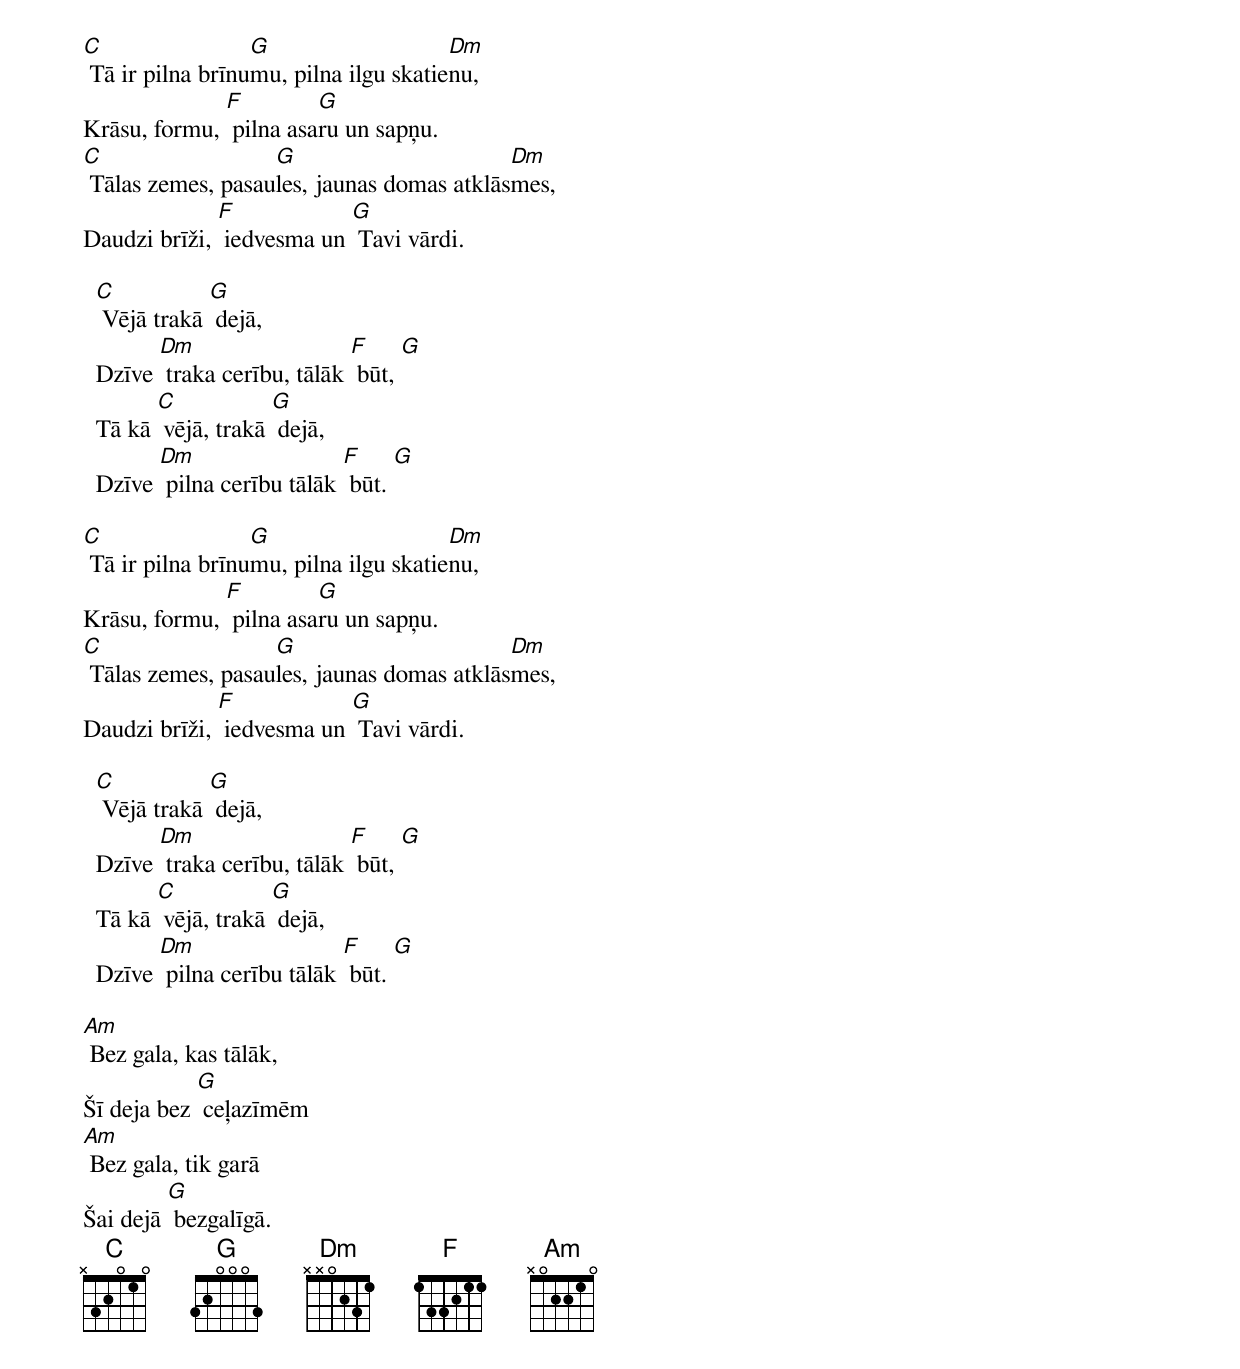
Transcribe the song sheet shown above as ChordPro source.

[C] Tā ir pilna brīnu[G]mu, pilna ilgu skatie[Dm]nu,
Krāsu, formu, [F] pilna asa[G]ru un sapņu.
[C] Tālas zemes, pasau[G]les, jaunas domas atklās[Dm]mes,
Daudzi brīži, [F] iedvesma un [G] Tavi vārdi.

  [C] Vējā trakā [G] dejā,
  Dzīve [Dm] traka cerību, tālāk [F] būt, [G]
  Tā kā [C] vējā, trakā [G] dejā,
  Dzīve [Dm] pilna cerību tālāk [F] būt. [G]

[C] Tā ir pilna brīnu[G]mu, pilna ilgu skatie[Dm]nu,
Krāsu, formu, [F] pilna asa[G]ru un sapņu.
[C] Tālas zemes, pasau[G]les, jaunas domas atklās[Dm]mes,
Daudzi brīži, [F] iedvesma un [G] Tavi vārdi.

  [C] Vējā trakā [G] dejā,
  Dzīve [Dm] traka cerību, tālāk [F] būt, [G]
  Tā kā [C] vējā, trakā [G] dejā,
  Dzīve [Dm] pilna cerību tālāk [F] būt. [G]

[Am] Bez gala, kas tālāk,
Šī deja bez [G] ceļazīmēm
[Am] Bez gala, tik garā
Šai dejā [G] bezgalīgā.
